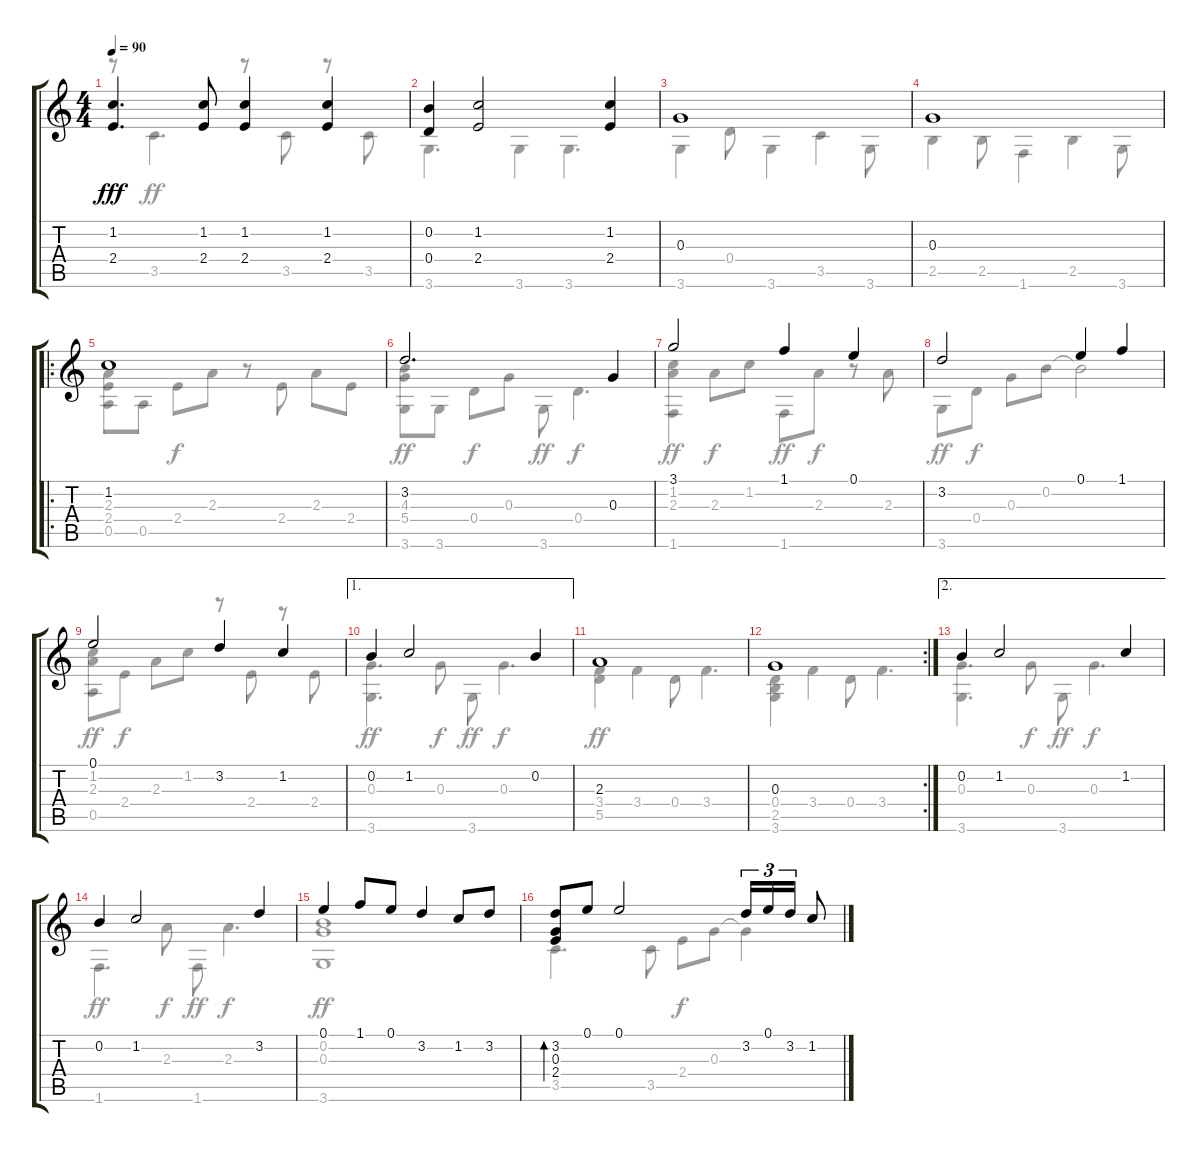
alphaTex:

\track "" {instrument acousticguitarnylon}
\staff {score tabs}
\tuning (E4 B3 G3 D3 A2 E2) {hide}
\voice
\ts (4 4)
\tempo 90
\clef g2
\ks c
(1.2 2.4).4{d dy fff} (1.2 2.4).8 (1.2 2.4).4 (1.2 2.4).4 |
(0.2 0.4).4 (1.2 2.4).2 (1.2 2.4).4 |
0.3.1 |
0.3.1 |
\ro
1.2.1 |
3.2.2{d} 0.3.4 |
3.1.2 1.1.4 0.1.4 |
3.2.2 0.1.4 1.1.4 |
0.1.2 3.2.4 1.2.4 |
\ae 1
0.2.4 1.2.2 0.2.4 |
2.3.1 |
\rc 2
0.3.1 |
\ae 2
0.2.4 1.2.2 1.2.4 |
0.2.4 1.2.2 3.2.4 |
0.1.4 1.1.8 0.1.8 3.2.4 1.2.8 3.2.8 |
(3.2 0.3 2.4).8{bd 120} 0.1.8 0.1.2 3.2.16{tu (3 2)} 0.1.16{tu (3 2)} 3.2.16{tu (3 2)} 1.2.8
\voice
\clef g2
\ottava regular
\simile none
\ks c
r.8{dy ff} 3.5.4{d} r.8 3.5.8 r.8 3.5.8 |
3.6.4{d} 3.6.4 3.6.4{d} |
3.6.4 0.4.8 3.6.4 3.5.4 3.6.8 |
2.5.4 2.5.8 1.6.4 2.5.4 3.6.8 |
(2.3 2.4 0.5).8 0.5.8 2.4.8{dy f} 2.3.8 r.8 2.4.8 2.3.8 2.4.8 |
(4.3 5.4 3.6).8{dy ff} 3.6.8 0.4.8{dy f} 0.3.8 3.6.8{dy ff} 0.4.4{d dy f} |
(1.2 2.3 1.6).4{dy ff} 2.3.8{dy f} 1.2.8 1.6.8{dy ff} 2.3.8{dy f} r.8 2.3.8 |
3.6.8{dy ff} 0.4.8{dy f} 0.3.8 0.2.8 0.2{t}.2 |
(1.2 2.3 0.5).8{dy ff} 2.4.8{dy f} 2.3.8 1.2.8 r.8 2.4.8 r.8 2.4.8 |
(0.3 3.6).4{d dy ff} 0.3.8{dy f} 3.6.8{dy ff} 0.3.4{d dy f} |
(3.4 5.5).4{dy ff} 3.4.4 0.4.8 3.4.4{d} |
(0.4 2.5 3.6).4 3.4.4 0.4.8 3.4.4{d} |
(0.3 3.6).4{d} 0.3.8{dy f} 3.6.8{dy ff} 0.3.4{d dy f} |
1.6.4{d dy ff} 2.3.8{dy f} 1.6.8{dy ff} 2.3.4{d dy f} |
(0.2 0.3 3.6).1{dy ff} |
3.5.4{d} 3.5.8 2.4.8{dy f} 0.3.8 0.3{t}.4
